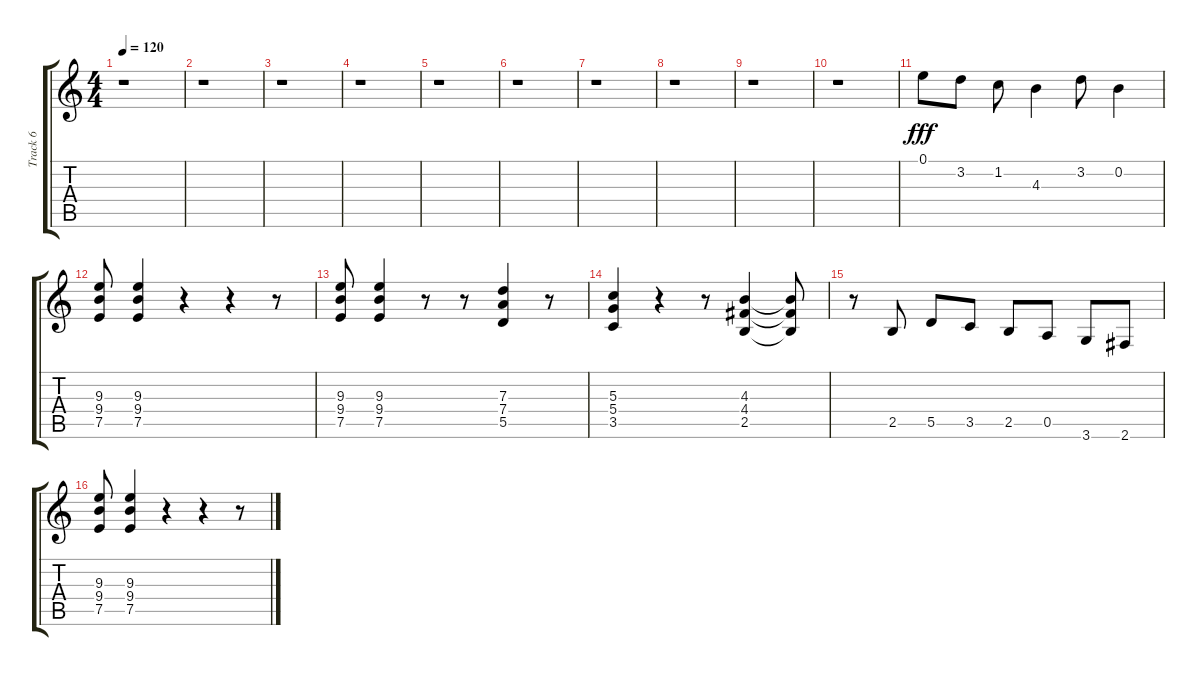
\track ("Track 6" "Track 6") {instrument distortionguitar}
\staff {score tabs}
\tuning (E4 B3 G3 D3 A2 E2) {hide}
\ts (4 4)
\tempo 120
\clef g2
\ks c
r.1{dy fff} |
r.1 |
r.1 |
r.1 |
r.1 |
r.1 |
r.1 |
r.1 |
r.1 |
r.1 |
0.1.8 3.2.8 1.2.8 4.3.4 3.2.8 0.2.4 |
(9.3 9.4 7.5).8 (9.3 9.4 7.5).4 r.4 r.4 r.8 |
(9.3 9.4 7.5).8 (9.3 9.4 7.5).4 r.8 r.8 (7.3 7.4 5.5).4 r.8 |
(5.3 5.4 3.5).4 r.4 r.8 (4.3 4.4 2.5).4 (4.3{t} 4.4{t} 2.5{t}).8 |
r.8 2.5.8 5.5.8 3.5.8 2.5.8 0.5.8 3.6.8 2.6.8 |
(9.3 9.4 7.5).8 (9.3 9.4 7.5).4 r.4 r.4 r.8
